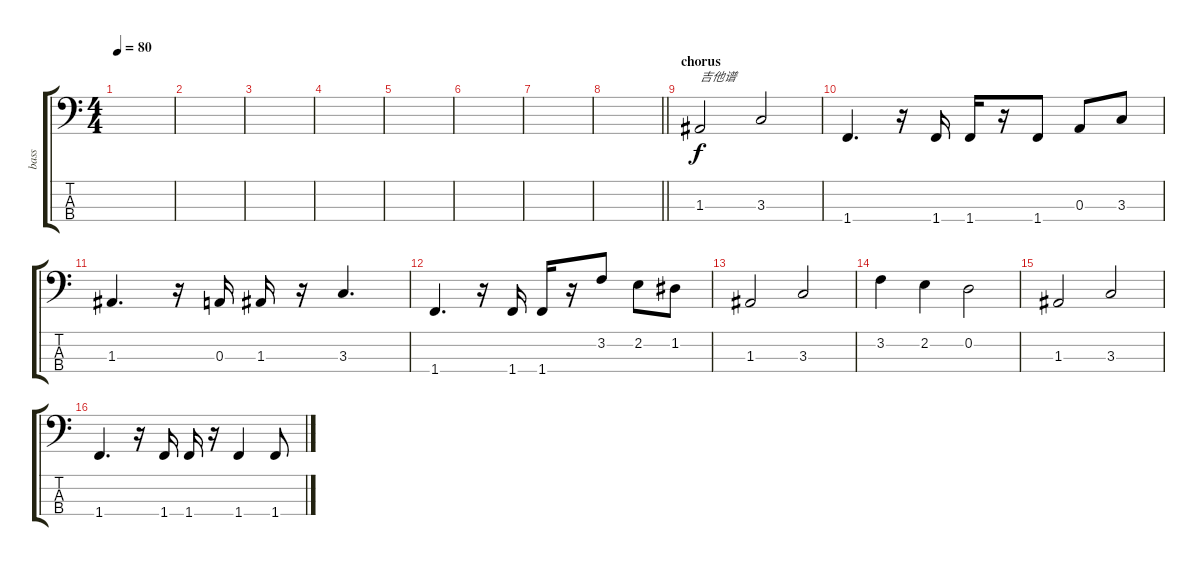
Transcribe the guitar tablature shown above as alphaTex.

\track ("bass" "bass") {instrument electricbassfinger}
\staff {score tabs}
\tuning (G2 D2 A1 E1) {hide}
\ts (4 4)
\tempo 80
\clef f4
\ks c
|
|
|
|
|
|
|
\barLineRight lightlight
|
\section ("" "chorus")
1.3.2{txt "吉他谱"} 3.3.2 |
1.4.4{d} r.16 1.4.16 1.4.16 r.16 1.4.8 0.3.8 3.3.8 |
1.3.4{d} r.16 0.3.16 1.3.16 r.16 3.3.4{d} |
1.4.4{d} r.16 1.4.16 1.4.16 r.16 3.2.8 2.2.8 1.2.8 |
1.3.2 3.3.2 |
3.2.4 2.2.4 0.2.2 |
1.3.2 3.3.2 |
1.4.4{d} r.16 1.4.16 1.4.16 r.16 1.4.4 1.4.8
